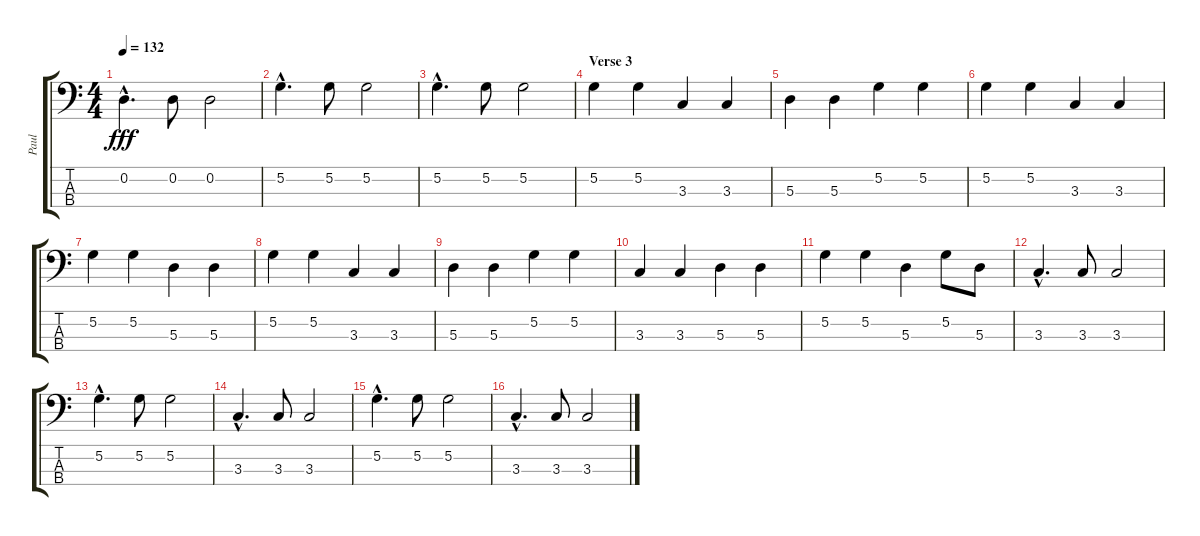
\track ("Paul" "Paul") {instrument electricbasspick}
\staff {score tabs}
\tuning (G2 D2 A1 E1) {hide}
\ts (4 4)
\tempo 132
\clef f4
\ks c
0.2{hac}.4{d dy fff} 0.2.8 0.2.2 |
5.2{hac}.4{d} 5.2.8 5.2.2 |
5.2{hac}.4{d} 5.2.8 5.2.2 |
\section ("" "Verse 3")
5.2.4 5.2.4 3.3.4 3.3.4 |
5.3.4 5.3.4 5.2.4 5.2.4 |
5.2.4 5.2.4 3.3.4 3.3.4 |
5.2.4 5.2.4 5.3.4 5.3.4 |
5.2.4 5.2.4 3.3.4 3.3.4 |
5.3.4 5.3.4 5.2.4 5.2.4 |
3.3.4 3.3.4 5.3.4 5.3.4 |
5.2.4 5.2.4 5.3.4 5.2.8 5.3.8 |
3.3{hac}.4{d} 3.3.8 3.3.2 |
5.2{hac}.4{d} 5.2.8 5.2.2 |
3.3{hac}.4{d} 3.3.8 3.3.2 |
5.2{hac}.4{d} 5.2.8 5.2.2 |
3.3{hac}.4{d} 3.3.8 3.3.2
